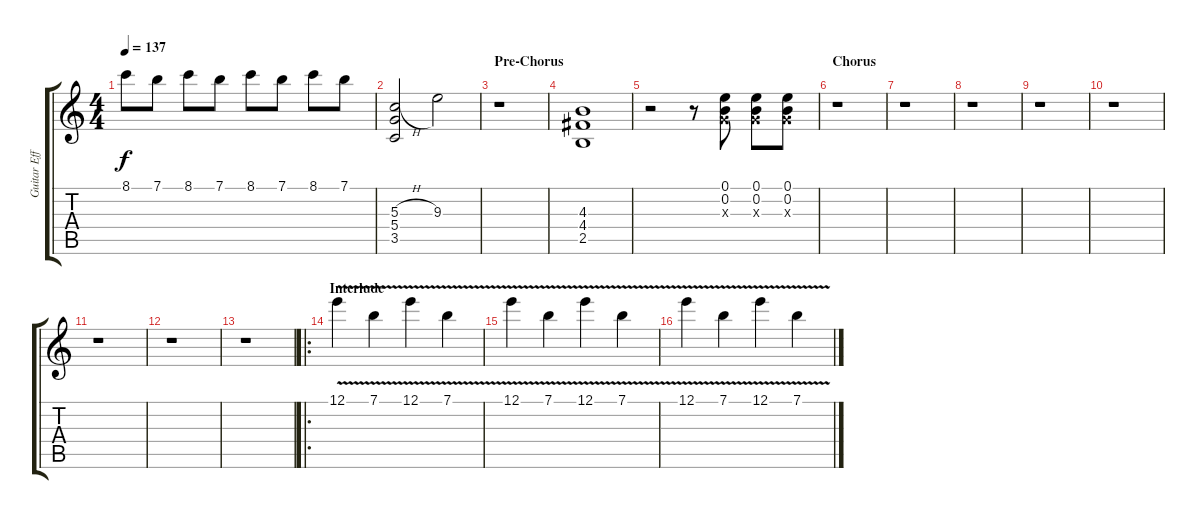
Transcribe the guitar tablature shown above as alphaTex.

\track ("Guitar Effects" "Guitar Eff") {instrument distortionguitar}
\staff {score tabs}
\tuning (E4 B3 G3 D3 A2 E2) {hide}
\ts (4 4)
\tempo 137
\clef g2
\ks c
8.1.8{dy f} 7.1.8 8.1.8 7.1.8 8.1.8 7.1.8 8.1.8 7.1.8 |
(5.3{h} 5.4 3.5).2 9.3.2 |
\section ("" "Pre-Chorus")
r.1 |
(4.3 4.4 2.5).1 |
r.2 r.8 (0.1 0.2 0.3{x}).8 (0.1 0.2 0.3{x}).8 (0.1 0.2 0.3{x}).8 |
\section ("" "Chorus")
r.1 |
r.1 |
r.1 |
r.1 |
r.1 |
r.1 |
r.1 |
r.1 |
\ro
\section ("" "Interlude")
12.1{v}.4 7.1{v}.4 12.1{v}.4 7.1{v}.4 |
12.1{v}.4 7.1{v}.4 12.1{v}.4 7.1{v}.4 |
12.1{v}.4 7.1{v}.4 12.1{v}.4 7.1{v}.4
